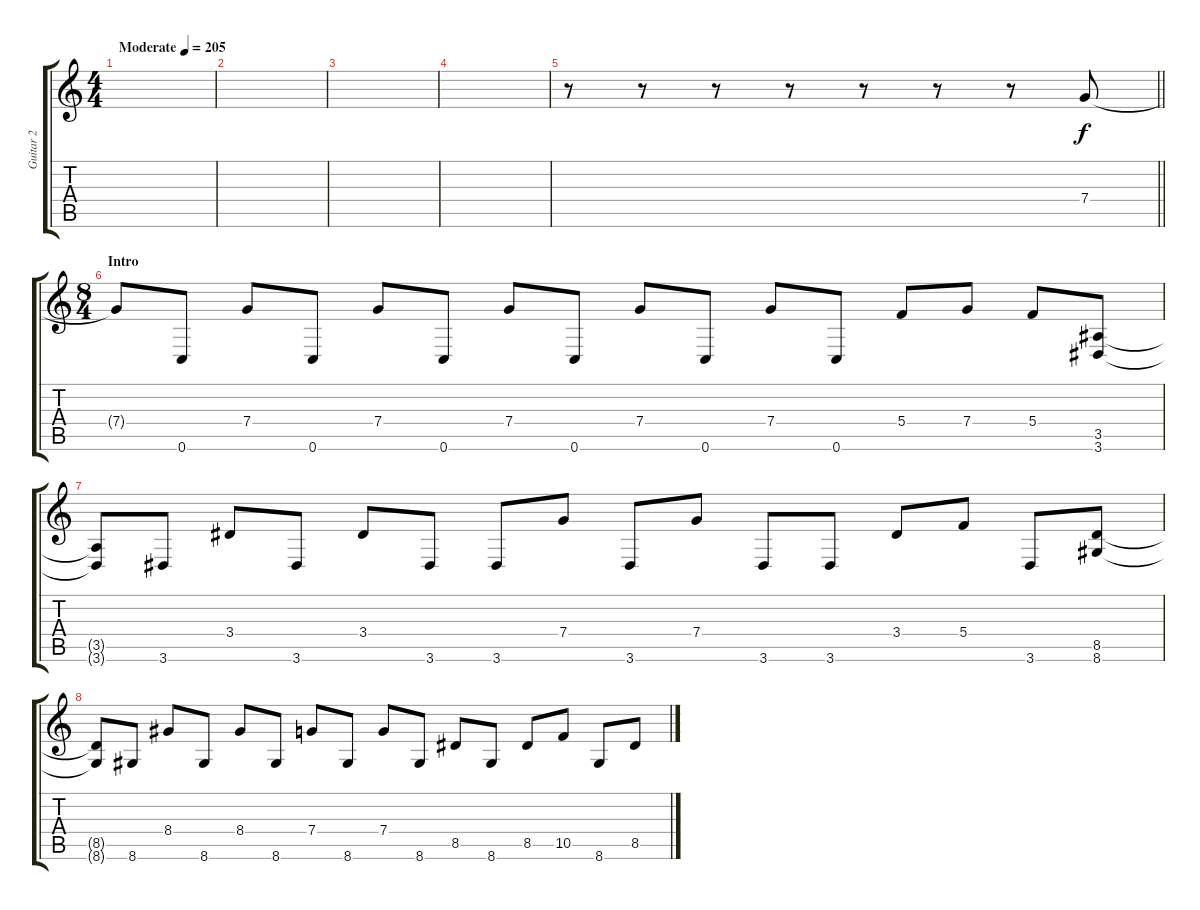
\track ("Guitar 2" "Guitar 2") {instrument overdrivenguitar}
\staff {score tabs}
\tuning (D4 A3 F3 C3 G2 C2) {hide}
\ts (4 4)
\tempo (205 "Moderate")
\clef g2
\ks c
|
|
|
|
\barLineRight lightlight
r.8 r.8 r.8 r.8 r.8 r.8 r.8 7.4.8 |
\ts (8 4)
\section ("" "Intro")
7.4{t}.8 0.6.8 7.4.8 0.6.8 7.4.8 0.6.8 7.4.8 0.6.8 7.4.8 0.6.8 7.4.8 0.6.8 5.4.8 7.4.8 5.4.8 (3.5 3.6).8 |
(3.5{t} 3.6{t}).8 3.6.8 3.4.8 3.6.8 3.4.8 3.6.8 3.6.8 7.4.8 3.6.8 7.4.8 3.6.8 3.6.8 3.4.8 5.4.8 3.6.8 (8.5 8.6).8 |
(8.5{t} 8.6{t}).8 8.6.8 8.4.8 8.6.8 8.4.8 8.6.8 7.4.8 8.6.8 7.4.8 8.6.8 8.5.8 8.6.8 8.5.8 10.5.8 8.6.8 8.5.8
